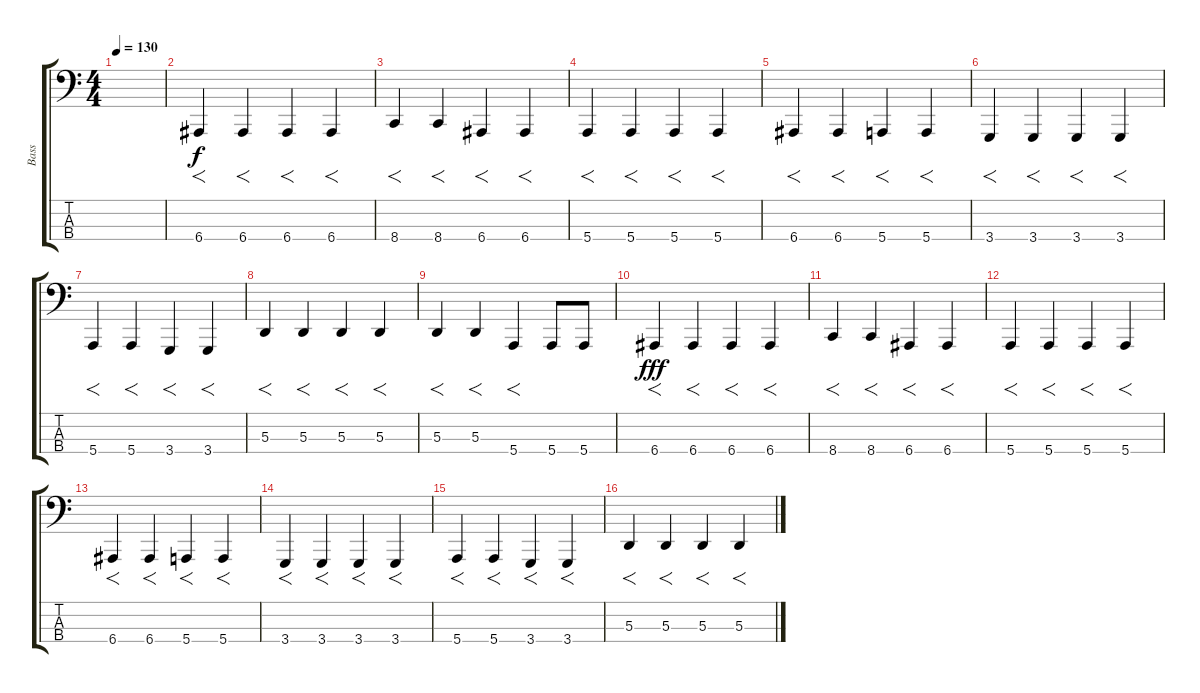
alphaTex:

\track ("Bass" "Bass") {instrument lead2sawtooth}
\staff {score tabs}
\tuning (G2 D2 A1 E1) {hide}
\ts (4 4)
\tempo 130
\clef f4
\ks c
|
6.4.4{f} 6.4.4{f} 6.4.4{f} 6.4.4{f} |
8.4.4{f} 8.4.4{f} 6.4.4{f} 6.4.4{f} |
5.4.4{f} 5.4.4{f} 5.4.4{f} 5.4.4{f} |
6.4.4{f} 6.4.4{f} 5.4.4{f} 5.4.4{f} |
3.4.4{f} 3.4.4{f} 3.4.4{f} 3.4.4{f} |
5.4.4{f} 5.4.4{f} 3.4.4{f} 3.4.4{f} |
5.3.4{f} 5.3.4{f} 5.3.4{f} 5.3.4{f} |
5.3.4{f} 5.3.4{f} 5.4.4{f} 5.4.8{dy f} 5.4.8 |
6.4.4{f dy fff} 6.4.4{f} 6.4.4{f} 6.4.4{f} |
8.4.4{f} 8.4.4{f} 6.4.4{f} 6.4.4{f} |
5.4.4{f} 5.4.4{f} 5.4.4{f} 5.4.4{f} |
6.4.4{f} 6.4.4{f} 5.4.4{f} 5.4.4{f} |
3.4.4{f} 3.4.4{f} 3.4.4{f} 3.4.4{f} |
5.4.4{f} 5.4.4{f} 3.4.4{f} 3.4.4{f} |
5.3.4{f} 5.3.4{f} 5.3.4{f} 5.3.4{f}
